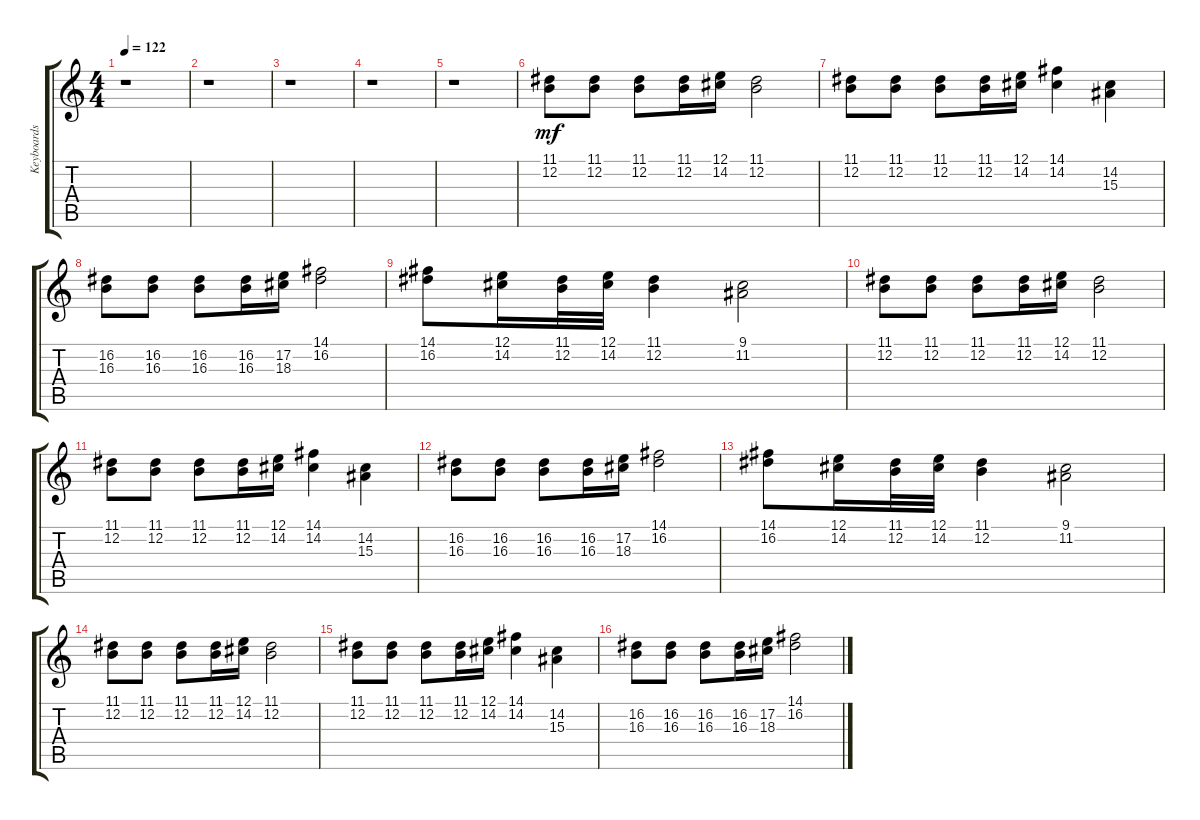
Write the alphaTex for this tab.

\track ("Keyboards" "Keyboards") {instrument frenchhorn}
\staff {score tabs}
\tuning (E4 B3 G3 D3 A2 E2) {hide}
\ts (4 4)
\tempo 122
\clef g2
\ks c
r.1{dy mf} |
r.1 |
r.1 |
r.1 |
r.1 |
(11.1 12.2).8{instrument piccolo} (11.1 12.2).8 (11.1 12.2).8 (11.1 12.2).16 (12.1 14.2).16 (11.1 12.2).2 |
(11.1 12.2).8 (11.1 12.2).8 (11.1 12.2).8 (11.1 12.2).16 (12.1 14.2).16 (14.1 14.2).4 (14.2 15.3).4 |
(16.2 16.3).8 (16.2 16.3).8 (16.2 16.3).8 (16.2 16.3).16 (17.2 18.3).16 (14.1 16.2).2 |
(14.1 16.2).8 (12.1 14.2).16 (11.1 12.2).32 (12.1 14.2).32 (11.1 12.2).4 (9.1 11.2).2 |
(11.1 12.2).8 (11.1 12.2).8 (11.1 12.2).8 (11.1 12.2).16 (12.1 14.2).16 (11.1 12.2).2 |
(11.1 12.2).8 (11.1 12.2).8 (11.1 12.2).8 (11.1 12.2).16 (12.1 14.2).16 (14.1 14.2).4 (14.2 15.3).4 |
(16.2 16.3).8 (16.2 16.3).8 (16.2 16.3).8 (16.2 16.3).16 (17.2 18.3).16 (14.1 16.2).2 |
(14.1 16.2).8 (12.1 14.2).16 (11.1 12.2).32 (12.1 14.2).32 (11.1 12.2).4 (9.1 11.2).2 |
(11.1 12.2).8 (11.1 12.2).8 (11.1 12.2).8 (11.1 12.2).16 (12.1 14.2).16 (11.1 12.2).2 |
(11.1 12.2).8 (11.1 12.2).8 (11.1 12.2).8 (11.1 12.2).16 (12.1 14.2).16 (14.1 14.2).4 (14.2 15.3).4 |
(16.2 16.3).8 (16.2 16.3).8 (16.2 16.3).8 (16.2 16.3).16 (17.2 18.3).16 (14.1 16.2).2
